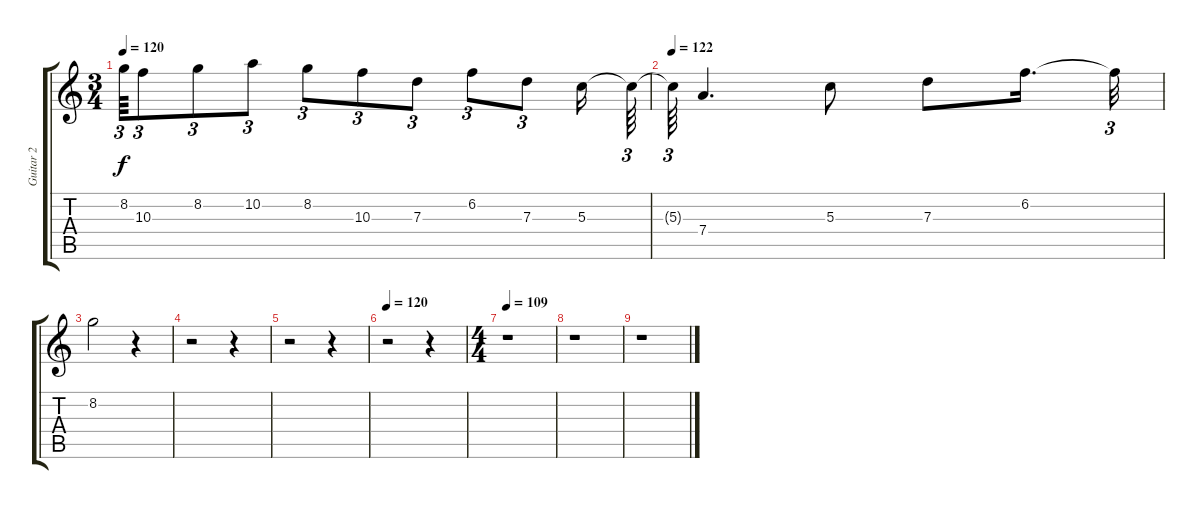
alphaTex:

\track ("Guitar 2" "Guitar 2") {instrument overdrivenguitar}
\staff {score tabs}
\tuning (E4 B3 G3 D3 A2 E2) {hide}
\ts (3 4)
\tempo 120
\clef g2
\ks c
8.2{t}.64{tu (3 2) dy f} 10.3.8{tu (3 2)} 8.2.8{tu (3 2)} 10.2.8{tu (3 2)} 8.2.8{tu (3 2)} 10.3.8{tu (3 2)} 7.3.8{tu (3 2)} 6.2.8{tu (3 2)} 7.3.8{tu (3 2)} 5.3.16 5.3{t}.64{tu (3 2)} |
\tempo 122
5.3{t}.64{tu (3 2)} 7.4.4{d} 5.3.8 7.3.8 6.2.16{d} 6.2{t}.32{tu (3 2)} |
8.2.2 r.4 |
r.2 r.4 |
r.2 r.4 |
\tempo 120
r.2 r.4 |
\ts (4 4)
\tempo 109
r.1 |
r.1 |
r.1
